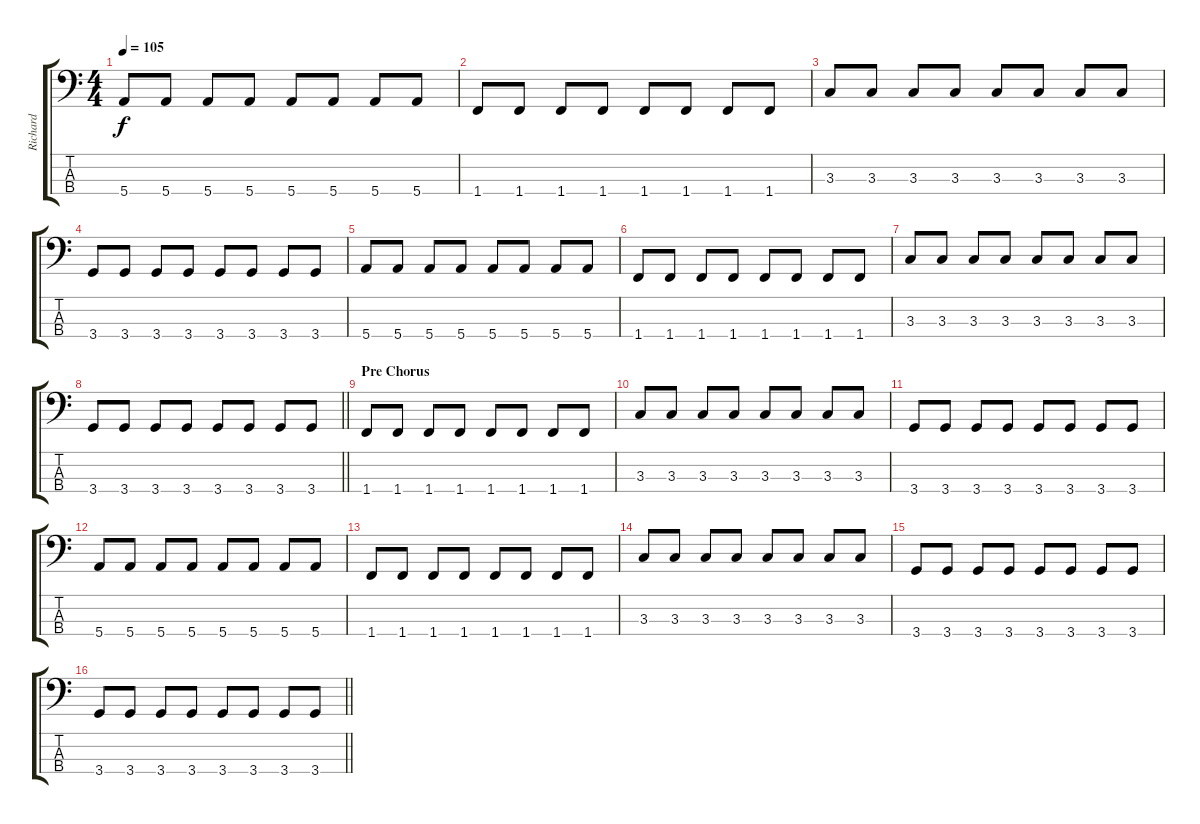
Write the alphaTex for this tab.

\track ("Richard" "Richard") {instrument electricbasspick}
\staff {score tabs}
\tuning (G2 D2 A1 E1) {hide}
\ts (4 4)
\tempo 105
\clef f4
\ks c
5.4.8{dy f} 5.4.8 5.4.8 5.4.8 5.4.8 5.4.8 5.4.8 5.4.8 |
1.4.8 1.4.8 1.4.8 1.4.8 1.4.8 1.4.8 1.4.8 1.4.8 |
3.3.8 3.3.8 3.3.8 3.3.8 3.3.8 3.3.8 3.3.8 3.3.8 |
3.4.8 3.4.8 3.4.8 3.4.8 3.4.8 3.4.8 3.4.8 3.4.8 |
5.4.8 5.4.8 5.4.8 5.4.8 5.4.8 5.4.8 5.4.8 5.4.8 |
1.4.8 1.4.8 1.4.8 1.4.8 1.4.8 1.4.8 1.4.8 1.4.8 |
3.3.8 3.3.8 3.3.8 3.3.8 3.3.8 3.3.8 3.3.8 3.3.8 |
\barLineRight lightlight
3.4.8 3.4.8 3.4.8 3.4.8 3.4.8 3.4.8 3.4.8 3.4.8 |
\section ("" "Pre Chorus")
1.4.8 1.4.8 1.4.8 1.4.8 1.4.8 1.4.8 1.4.8 1.4.8 |
3.3.8 3.3.8 3.3.8 3.3.8 3.3.8 3.3.8 3.3.8 3.3.8 |
3.4.8 3.4.8 3.4.8 3.4.8 3.4.8 3.4.8 3.4.8 3.4.8 |
5.4.8 5.4.8 5.4.8 5.4.8 5.4.8 5.4.8 5.4.8 5.4.8 |
1.4.8 1.4.8 1.4.8 1.4.8 1.4.8 1.4.8 1.4.8 1.4.8 |
3.3.8 3.3.8 3.3.8 3.3.8 3.3.8 3.3.8 3.3.8 3.3.8 |
3.4.8 3.4.8 3.4.8 3.4.8 3.4.8 3.4.8 3.4.8 3.4.8 |
\barLineRight lightlight
3.4.8 3.4.8 3.4.8 3.4.8 3.4.8 3.4.8 3.4.8 3.4.8
